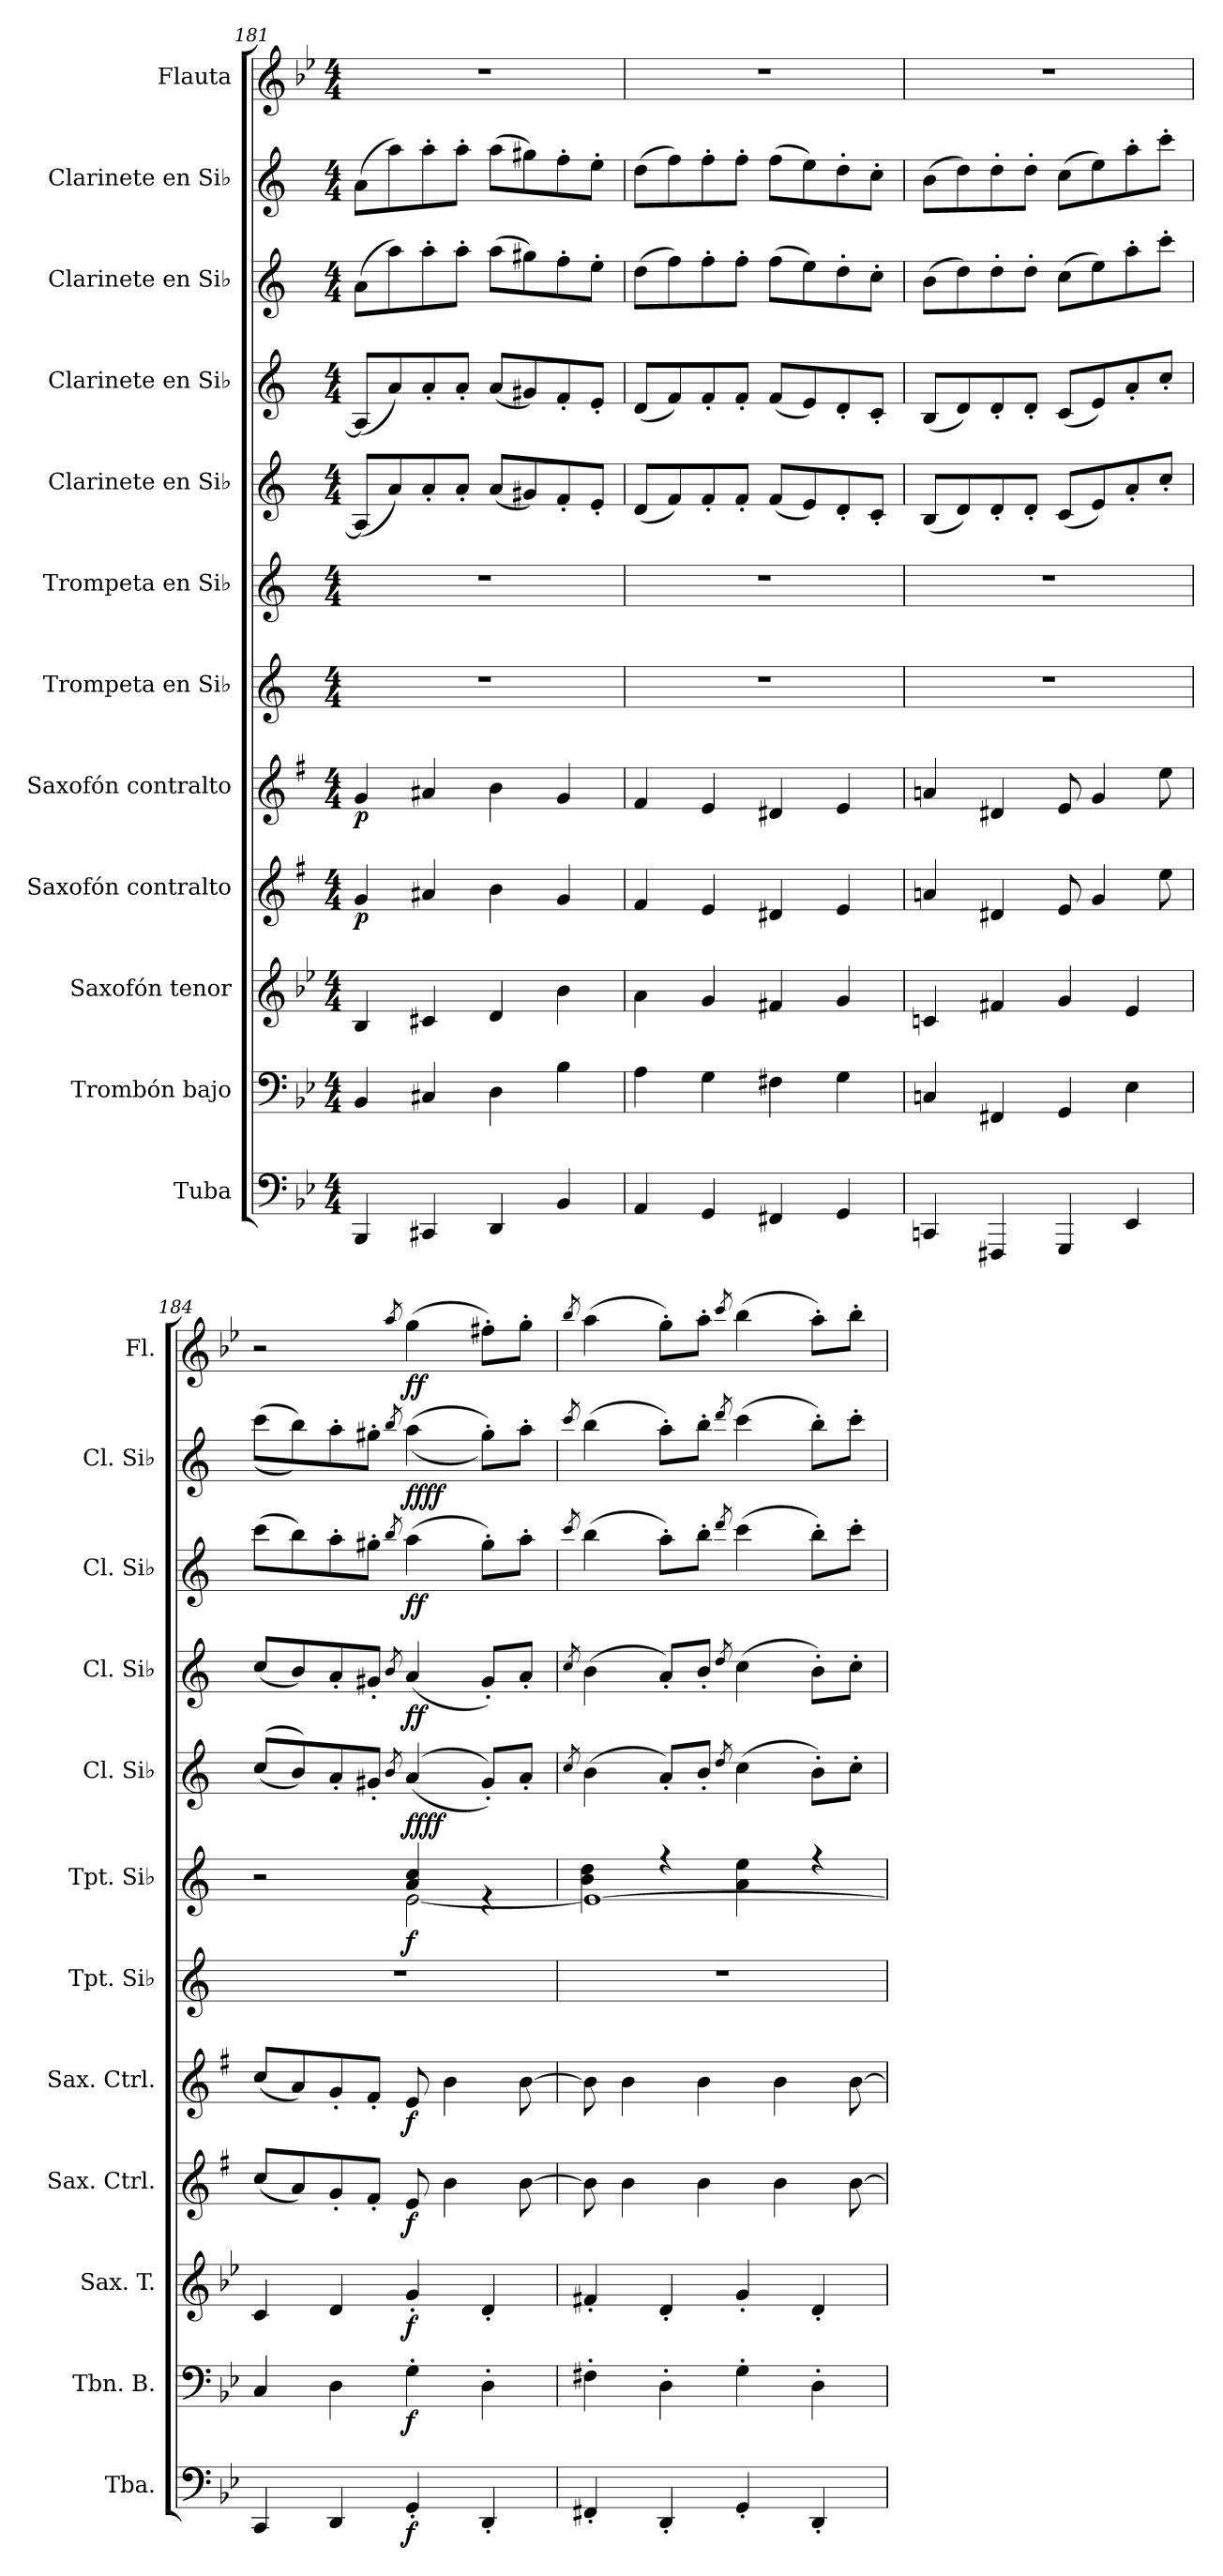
**kern	**dynam	**kern	**dynam	**kern	**dynam	**kern	**dynam	**kern	**dynam	**kern	**kern	**dynam	**kern	**dynam	**kern	**dynam	**kern	**dynam	**kern	**dynam	**kern	**dynam
*part12	*part12	*part11	*part11	*part10	*part10	*part9	*part9	*part8	*part8	*part7	*part6	*part6	*part5	*part5	*part4	*part4	*part3	*part3	*part2	*part2	*part1	*part1
*staff12	*staff12	*staff11	*staff11	*staff10	*staff10	*staff9	*staff9	*staff8	*staff8	*staff7	*staff6	*staff6	*staff5	*staff5	*staff4	*staff4	*staff3	*staff3	*staff2	*staff2	*staff1	*staff1
*I"Tuba	*	*I"Trombón bajo	*	*I"Saxofón tenor	*	*I"Saxofón contralto	*	*I"Saxofón contralto	*	*I"Trompeta en Si♭	*I"Trompeta en Si♭	*	*I"Clarinete en Si♭	*	*I"Clarinete en Si♭	*	*I"Clarinete en Si♭	*	*I"Clarinete en Si♭	*	*I"Flauta	*
*I'Tba.	*	*I'Tbn. B.	*	*I'Sax. T.	*	*I'Sax. Ctrl.	*	*I'Sax. Ctrl.	*	*I'Tpt. Si♭	*I'Tpt. Si♭	*	*I'Cl. Si♭	*	*I'Cl. Si♭	*	*I'Cl. Si♭	*	*I'Cl. Si♭	*	*I'Fl.	*
*clefF4	*	*clefF4	*	*clefG2	*	*clefG2	*	*clefG2	*	*clefG2	*clefG2	*	*clefG2	*	*clefG2	*	*clefG2	*	*clefG2	*	*clefG2	*
*	*	*	*	*ITrd8c14	*	*ITrd5c9	*	*ITrd5c9	*	*ITrd1c2	*ITrd1c2	*	*ITrd1c2	*	*ITrd1c2	*	*ITrd1c2	*	*ITrd1c2	*	*	*
*k[b-e-]	*	*k[b-e-]	*	*k[b-e-]	*	*k[b-e-]	*	*k[b-e-]	*	*k[b-e-]	*k[b-e-]	*	*k[b-e-]	*	*k[b-e-]	*	*k[b-e-]	*	*k[b-e-]	*	*k[b-e-]	*
*M4/4	*	*M4/4	*	*M4/4	*	*M4/4	*	*M4/4	*	*M4/4	*M4/4	*	*M4/4	*	*M4/4	*	*M4/4	*	*M4/4	*	*M4/4	*
=181	=181	=181	=181	=181	=181	=181	=181	=181	=181	=181	=181	=181	=181	=181	=181	=181	=181	=181	=181	=181	=181	=181
!	!	!	!	!	!	!	!LO:DY:b	!	!LO:DY:b	!	!	!	!	!	!	!	!	!	!	!	!	!
4BBB-/	.	4BB-/	.	4BB-/	.	4B-/	p	4B-/	p	1r	1r	.	(<8G/L]	.	(<8G/L]	.	(>8g\L	.	(>8g\L	.	1r	.
.	.	.	.	.	.	.	.	.	.	.	.	.	8g/)	.	8g/)	.	8gg\)	.	8gg\)	.	.	.
4CC#X/	.	4C#X/	.	4C#X/	.	4c#X/	.	4c#X/	.	.	.	.	8g'/	.	8g'/	.	8gg'\	.	8gg'\	.	.	.
.	.	.	.	.	.	.	.	.	.	.	.	.	8g'/J	.	8g'/J	.	8gg'\J	.	8gg'\J	.	.	.
4DD/	.	4D\	.	4D/	.	4d\	.	4d\	.	.	.	.	(<8g/L	.	(<8g/L	.	(>8gg\L	.	(>8gg\L	.	.	.
.	.	.	.	.	.	.	.	.	.	.	.	.	8f#X/)	.	8f#X/)	.	8ff#X\)	.	8ff#X\)	.	.	.
4BB-/	.	4B-\	.	4B-\	.	4B-/	.	4B-/	.	.	.	.	8e-'/	.	8e-'/	.	8ee-'\	.	8ee-'\	.	.	.
.	.	.	.	.	.	.	.	.	.	.	.	.	8d'/J	.	8d'/J	.	8dd'\J	.	8dd'\J	.	.	.
=182	=182	=182	=182	=182	=182	=182	=182	=182	=182	=182	=182	=182	=182	=182	=182	=182	=182	=182	=182	=182	=182	=182
4AA/	.	4A\	.	4A\	.	4A/	.	4A/	.	1r	1r	.	(<8c/L	.	(<8c/L	.	(>8cc\L	.	(>8cc\L	.	1r	.
.	.	.	.	.	.	.	.	.	.	.	.	.	8e-/)	.	8e-/)	.	8ee-\)	.	8ee-\)	.	.	.
4GG/	.	4G\	.	4G/	.	4G/	.	4G/	.	.	.	.	8e-'/	.	8e-'/	.	8ee-'\	.	8ee-'\	.	.	.
.	.	.	.	.	.	.	.	.	.	.	.	.	8e-'/J	.	8e-'/J	.	8ee-'\J	.	8ee-'\J	.	.	.
4FF#X/	.	4F#X\	.	4F#X/	.	4F#X/	.	4F#X/	.	.	.	.	(<8e-/L	.	(<8e-/L	.	(>8ee-\L	.	(>8ee-\L	.	.	.
.	.	.	.	.	.	.	.	.	.	.	.	.	8d/)	.	8d/)	.	8dd\)	.	8dd\)	.	.	.
4GG/	.	4G\	.	4G/	.	4G/	.	4G/	.	.	.	.	8c'/	.	8c'/	.	8cc'\	.	8cc'\	.	.	.
.	.	.	.	.	.	.	.	.	.	.	.	.	8B-'/J	.	8B-'/J	.	8b-'\J	.	8b-'\J	.	.	.
!!LO:PB:g=z
=183	=183	=183	=183	=183	=183	=183	=183	=183	=183	=183	=183	=183	=183	=183	=183	=183	=183	=183	=183	=183	=183	=183
4CCn/	.	4Cn/	.	4Cn/	.	4cn/	.	4cn/	.	1r	1r	.	(<8A/L	.	(<8A/L	.	(>8a\L	.	(>8a\L	.	1r	.
.	.	.	.	.	.	.	.	.	.	.	.	.	8c/)	.	8c/)	.	8cc\)	.	8cc\)	.	.	.
4FFF#X/	.	4FF#X/	.	4F#X/	.	4F#X/	.	4F#X/	.	.	.	.	8c'/	.	8c'/	.	8cc'\	.	8cc'\	.	.	.
.	.	.	.	.	.	.	.	.	.	.	.	.	8c'/J	.	8c'/J	.	8cc'\J	.	8cc'\J	.	.	.
4GGG/	.	4GG/	.	4G/	.	8G/	.	8G/	.	.	.	.	(<8B-/L	.	(<8B-/L	.	(>8b-\L	.	(>8b-\L	.	.	.
.	.	.	.	.	.	4B-/	.	4B-/	.	.	.	.	8d/)	.	8d/)	.	8dd\)	.	8dd\)	.	.	.
4EE-/	.	4E-\	.	4E-/	.	.	.	.	.	.	.	.	8g'/	.	8g'/	.	8gg'\	.	8gg'\	.	.	.
.	.	.	.	.	.	8g\	.	8g\	.	.	.	.	8b-'/J	.	8b-'/J	.	8bb-'\J	.	8bb-'\J	.	.	.
=184	=184	=184	=184	=184	=184	=184	=184	=184	=184	=184	=184	=184	=184	=184	=184	=184	=184	=184	=184	=184	=184	=184
*	*	*	*	*	*	*	*	*	*	*	*^	*	*	*	*	*	*	*	*	*	*	*
4CC/	.	4C/	.	4C/	.	(<8e-/L	.	(<8e-/L	.	1r	2r	2ryy	.	(<(<8b-/L	.	(<8b-/L	.	(>8bb-\L	.	(>(>8bb-\L	.	2r	.
.	.	.	.	.	.	8c/)	.	8c/)	.	.	.	.	.	8a/))	.	8a/)	.	8aa\)	.	8aa\))	.	.	.
4DD/	.	4D\	.	4D/	.	8B-'/	.	8B-'/	.	.	.	.	.	8g'/	.	8g'/	.	8gg'\	.	8gg'\	.	.	.
.	.	.	.	.	.	8A'/J	.	8A'/J	.	.	.	.	.	8f#X'/J	.	8f#X'/J	.	8ff#X'\J	.	8ff#X'\J	.	.	.
.	.	.	.	.	.	.	.	.	.	.	.	.	.	8qa/	.	8qa/	.	8qaa/	.	8qaa/	.	8qaa/	.
!	!LO:DY:b	!	!LO:DY:b	!	!LO:DY:b	!	!LO:DY:b	!	!LO:DY:b	!	!	!	!LO:DY:b	!	!LO:DY:b	!	!	!	!	!	!	!	!
!	!	!	!	!	!	!	!	!	!	!	!	!	!	!	!LO:DY:n=1:b	!	!LO:DY:b	!	!LO:DY:b	!	!LO:DY:b	!	!
!	!	!	!	!	!	!	!	!	!	!	!	!	!	!	!	!	!	!	!	!	!LO:DY:n=1:b	!	!LO:DY:b
4GG'/	f	4G'\	f	4G'/	f	8G/	f	8G/	f	.	4g/ 4b-/	[2d\	f	(<(<4g/	ff ff	(<4g/	ff	(>4gg\	ff	(>(>4gg\	ff ff	(>4gg\	ff
.	.	.	.	.	.	4d\	.	4d\	.	.	.	.	.	.	.	.	.	.	.	.	.	.	.
4DD'/	.	4D'\	.	4D'/	.	.	.	.	.	.	4re	.	.	8f#'/L))	.	8f#'/L)	.	8ff#'\L)	.	8ff#'\L))	.	8ff#X'\L)	.
.	.	.	.	.	.	[8d\	.	[8d\	.	.	.	.	.	8g'/J	.	8g'/J	.	8gg'\J	.	8gg'\J	.	8gg'\J	.
=185	=185	=185	=185	=185	=185	=185	=185	=185	=185	=185	=185	=185	=185	=185	=185	=185	=185	=185	=185	=185	=185	=185	=185
.	.	.	.	.	.	.	.	.	.	.	.	.	.	8qb-/	.	8qb-/	.	8qbb-/	.	8qbb-/	.	8qbb-/	.
4FF#X'/	.	4F#X'\	.	4F#X'/	.	8d\]	.	8d\]	.	1r	1d_	4a\ 4cc\	.	(>4a\	.	(>4a\	.	(>4aa\	.	(>4aa\	.	(>4aa\	.
.	.	.	.	.	.	4d\	.	4d\	.	.	.	.	.	.	.	.	.	.	.	.	.	.	.
4DD'/	.	4D'\	.	4D'/	.	.	.	.	.	.	.	4rff	.	8g'/L)	.	8g'/L)	.	8gg'\L)	.	8gg'\L)	.	8gg'\L)	.
.	.	.	.	.	.	4d\	.	4d\	.	.	.	.	.	8a'/J	.	8a'/J	.	8aa'\J	.	8aa'\J	.	8aa'\J	.
.	.	.	.	.	.	.	.	.	.	.	.	.	.	8qcc/	.	8qcc/	.	8qccc/	.	8qccc/	.	8qccc/	.
4GG'/	.	4G'\	.	4G'/	.	.	.	.	.	.	.	4g\ 4dd\	.	(>4b-\	.	(>4b-\	.	(>4bb-\	.	(>4bb-\	.	(>4bb-\	.
.	.	.	.	.	.	4d\	.	4d\	.	.	.	.	.	.	.	.	.	.	.	.	.	.	.
4DD'/	.	4D'\	.	4D'/	.	.	.	.	.	.	.	4rff	.	8a'\L)	.	8a'\L)	.	8aa'\L)	.	8aa'\L)	.	8aa'\L)	.
.	.	.	.	.	.	[8d\	.	[8d\	.	.	.	.	.	8b-'\J	.	8b-'\J	.	8bb-'\J	.	8bb-'\J	.	8bb-'\J	.
*	*	*	*	*	*	*	*	*	*	*	*v	*v	*	*	*	*	*	*	*	*	*	*	*
=	=	=	=	=	=	=	=	=	=	=	=	=	=	=	=	=	=	=	=	=	=	=
*-	*-	*-	*-	*-	*-	*-	*-	*-	*-	*-	*-	*-	*-	*-	*-	*-	*-	*-	*-	*-	*-	*-
